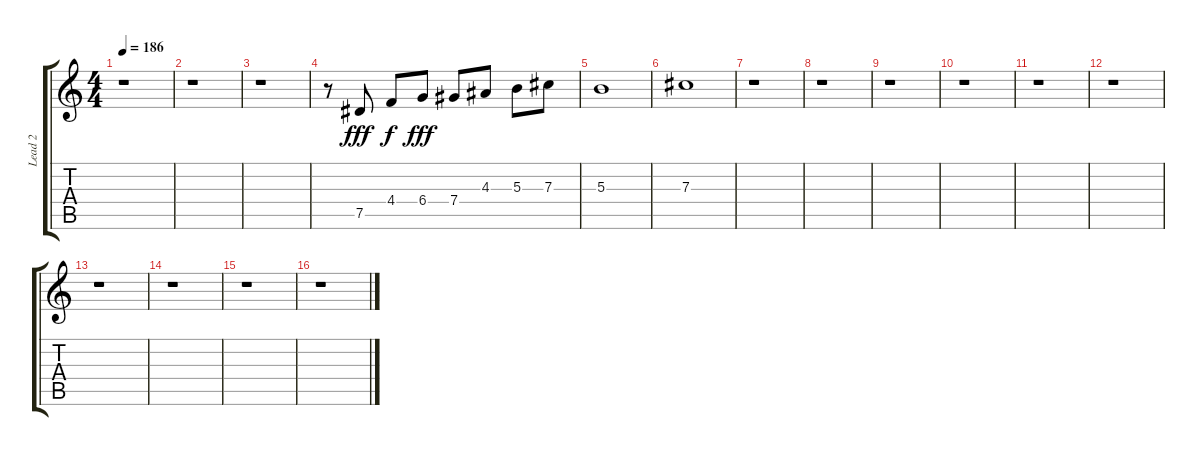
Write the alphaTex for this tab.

\track ("Lead 2" "Lead 2") {instrument overdrivenguitar}
\staff {score tabs}
\tuning (Eb4 Bb3 Gb3 Db3 Ab2 Eb2) {hide}
\ts (4 4)
\tempo 186
\clef g2
\ks c
r.1{dy f} |
r.1 |
r.1 |
r.8 7.5.8{dy fff} 4.4.8{dy f} 6.4.8{dy fff} 7.4.8 4.3.8 5.3.8 7.3.8 |
5.3.1 |
7.3.1 |
r.1 |
r.1 |
r.1 |
r.1 |
r.1 |
r.1 |
r.1 |
r.1 |
r.1 |
r.1
